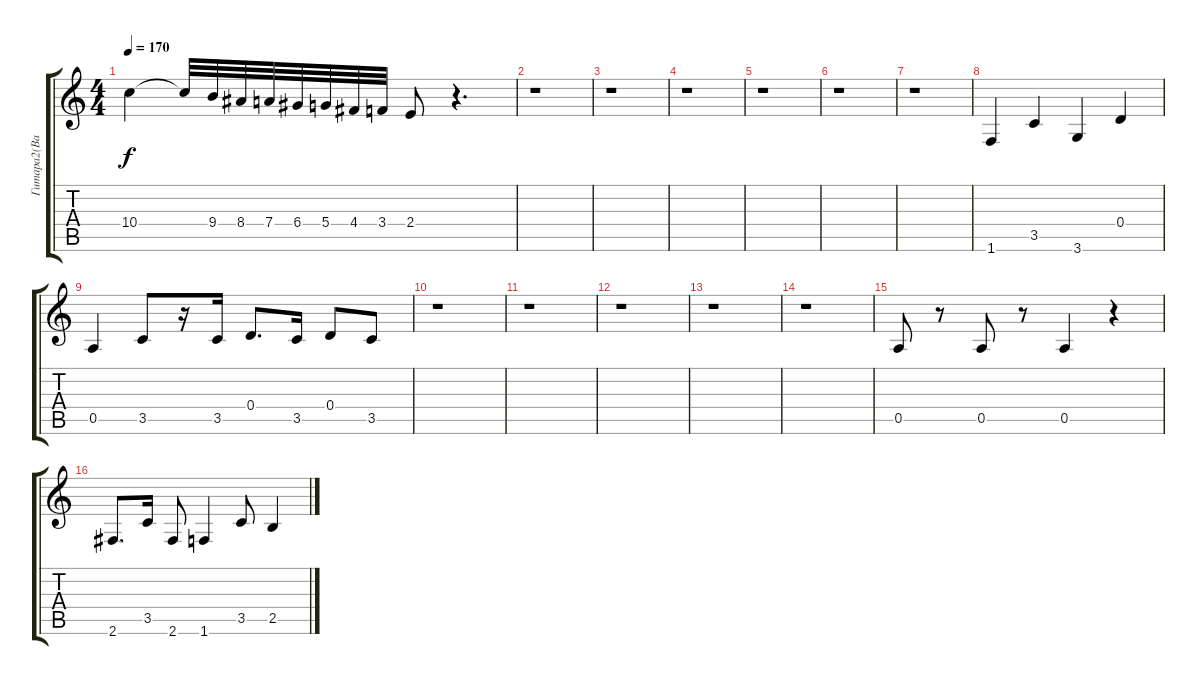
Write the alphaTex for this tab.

\track ("Гитара2(Вадим)" "Гитара2(Ва") {instrument distortionguitar}
\staff {score tabs}
\tuning (E4 B3 G3 D3 A2 E2) {hide}
\ts (4 4)
\tempo 170
\clef g2
\ks c
10.4{t}.4{dy f} 10.4{t}.32 9.4.32 8.4.32 7.4.32 6.4.32 5.4.32 4.4.32 3.4.32 2.4.8 r.4{d} |
r.1 |
r.1 |
r.1 |
r.1 |
r.1 |
r.1 |
1.6.4 3.5.4 3.6.4 0.4.4 |
0.5.4 3.5.8 r.16 3.5.16 0.4.8{d} 3.5.16 0.4.8 3.5.8 |
r.1 |
r.1 |
r.1 |
r.1 |
r.1 |
0.5.8 r.8 0.5.8 r.8 0.5.4 r.4 |
2.6.8{d} 3.5.16 2.6.8 1.6.4 3.5.8 2.5.4
